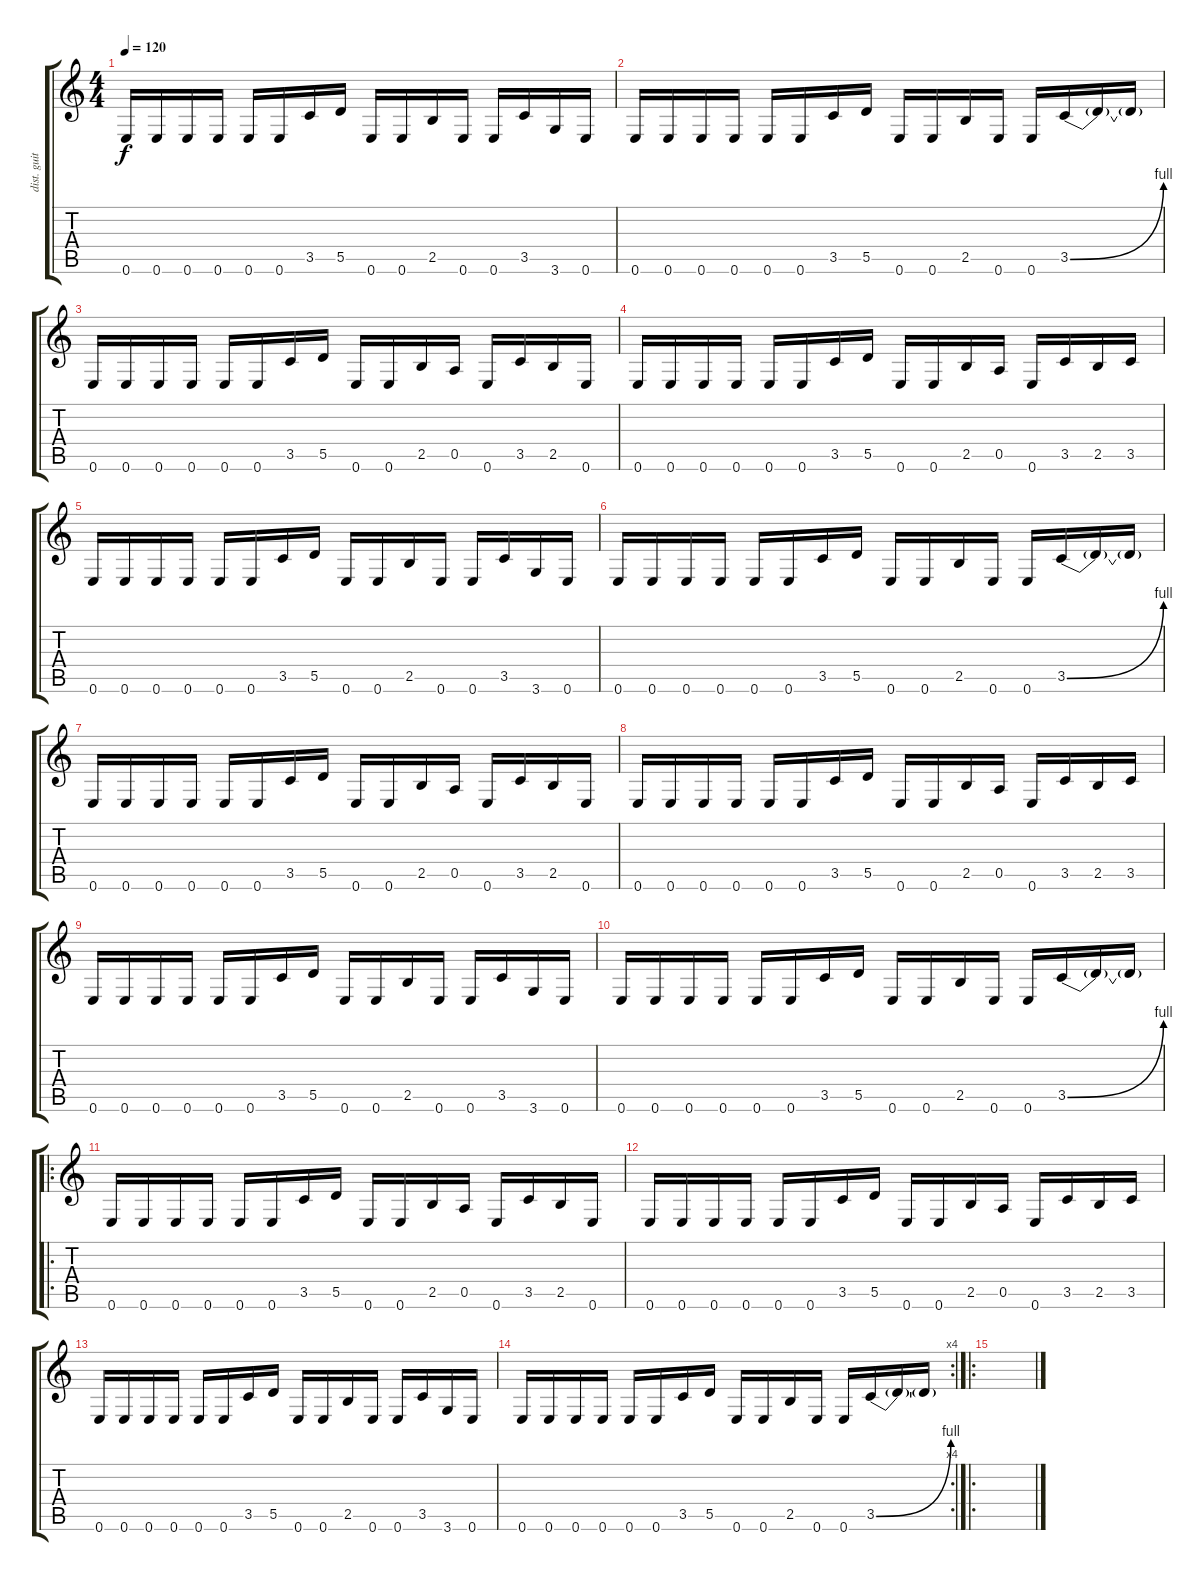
\track ("dist. guitar" "dist. guit") {instrument distortionguitar}
\staff {score tabs}
\tuning (E4 B3 G3 D3 A2 E2) {hide}
\ts (4 4)
\tempo 120
\clef g2
\ks c
0.6.16{dy f} 0.6.16 0.6.16 0.6.16 0.6.16 0.6.16 3.5.16 5.5.16 0.6.16 0.6.16 2.5.16 0.6.16 0.6.16 3.5.16 3.6.16 0.6.16 |
0.6.16 0.6.16 0.6.16 0.6.16 0.6.16 0.6.16 3.5.16 5.5.16 0.6.16 0.6.16 2.5.16 0.6.16 0.6.16 3.5{be (bend 0 0 60 4)}.16 3.5{t}.16 3.5{t}.16 |
0.6.16 0.6.16 0.6.16 0.6.16 0.6.16 0.6.16 3.5.16 5.5.16 0.6.16 0.6.16 2.5.16 0.5.16 0.6.16 3.5.16 2.5.16 0.6.16 |
0.6.16 0.6.16 0.6.16 0.6.16 0.6.16 0.6.16 3.5.16 5.5.16 0.6.16 0.6.16 2.5.16 0.5.16 0.6.16 3.5.16 2.5.16 3.5.16 |
0.6.16 0.6.16 0.6.16 0.6.16 0.6.16 0.6.16 3.5.16 5.5.16 0.6.16 0.6.16 2.5.16 0.6.16 0.6.16 3.5.16 3.6.16 0.6.16 |
0.6.16 0.6.16 0.6.16 0.6.16 0.6.16 0.6.16 3.5.16 5.5.16 0.6.16 0.6.16 2.5.16 0.6.16 0.6.16 3.5{be (bend 0 0 60 4)}.16 3.5{t}.16 3.5{t}.16 |
0.6.16 0.6.16 0.6.16 0.6.16 0.6.16 0.6.16 3.5.16 5.5.16 0.6.16 0.6.16 2.5.16 0.5.16 0.6.16 3.5.16 2.5.16 0.6.16 |
0.6.16 0.6.16 0.6.16 0.6.16 0.6.16 0.6.16 3.5.16 5.5.16 0.6.16 0.6.16 2.5.16 0.5.16 0.6.16 3.5.16 2.5.16 3.5.16 |
0.6.16 0.6.16 0.6.16 0.6.16 0.6.16 0.6.16 3.5.16 5.5.16 0.6.16 0.6.16 2.5.16 0.6.16 0.6.16 3.5.16 3.6.16 0.6.16 |
0.6.16 0.6.16 0.6.16 0.6.16 0.6.16 0.6.16 3.5.16 5.5.16 0.6.16 0.6.16 2.5.16 0.6.16 0.6.16 3.5{be (bend 0 0 60 4)}.16 3.5{t}.16 3.5{t}.16 |
\ro
0.6.16 0.6.16 0.6.16 0.6.16 0.6.16 0.6.16 3.5.16 5.5.16 0.6.16 0.6.16 2.5.16 0.5.16 0.6.16 3.5.16 2.5.16 0.6.16 |
0.6.16 0.6.16 0.6.16 0.6.16 0.6.16 0.6.16 3.5.16 5.5.16 0.6.16 0.6.16 2.5.16 0.5.16 0.6.16 3.5.16 2.5.16 3.5.16 |
0.6.16 0.6.16 0.6.16 0.6.16 0.6.16 0.6.16 3.5.16 5.5.16 0.6.16 0.6.16 2.5.16 0.6.16 0.6.16 3.5.16 3.6.16 0.6.16 |
\rc 4
0.6.16 0.6.16 0.6.16 0.6.16 0.6.16 0.6.16 3.5.16 5.5.16 0.6.16 0.6.16 2.5.16 0.6.16 0.6.16 3.5{be (bend 0 0 60 4)}.16 3.5{t}.16 3.5{t}.16 |
\ro
